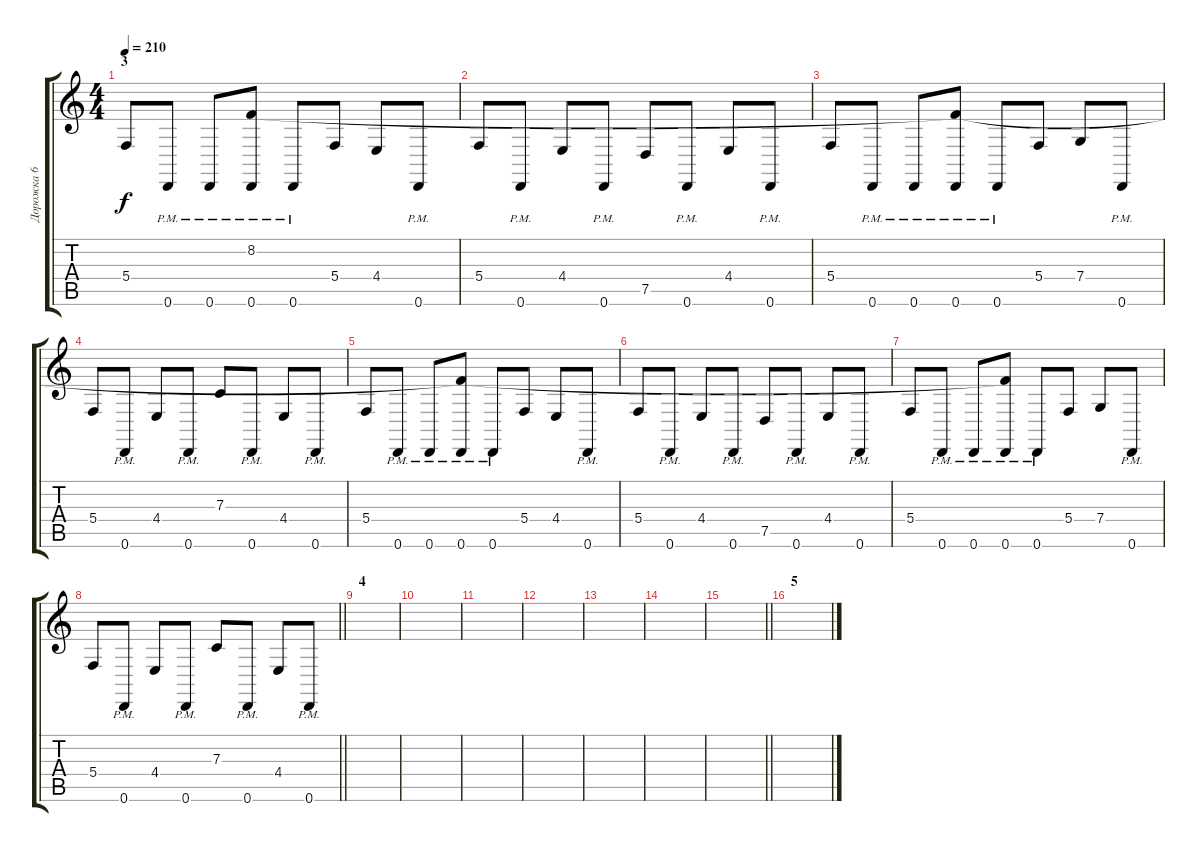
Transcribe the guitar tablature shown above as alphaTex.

\track ("Дорожка 6" "Дорожка 6") {instrument pad3polysynth}
\staff {score tabs}
\tuning (D4 A3 F3 C3 G2 D2) {hide}
\ts (4 4)
\section ("" "3")
\tempo 210
\clef g2
\ks c
5.4.8{dy f} 0.6{pm}.8 0.6{pm}.8 (8.2 0.6{pm}).8 0.6{pm}.8 5.4.8 4.4.8 0.6{pm}.8 |
5.4.8 0.6{pm}.8 4.4.8 0.6{pm}.8 7.5.8 0.6{pm}.8 4.4.8 0.6{pm}.8 |
5.4.8 0.6{pm}.8 0.6{pm}.8 (8.2{t} 0.6{pm}).8 0.6{pm}.8 5.4.8 7.4.8 0.6{pm}.8 |
5.4.8 0.6{pm}.8 4.4.8 0.6{pm}.8 7.3.8 0.6{pm}.8 4.4.8 0.6{pm}.8 |
5.4.8 0.6{pm}.8 0.6{pm}.8 (8.2{t} 0.6{pm}).8 0.6{pm}.8 5.4.8 4.4.8 0.6{pm}.8 |
5.4.8 0.6{pm}.8 4.4.8 0.6{pm}.8 7.5.8 0.6{pm}.8 4.4.8 0.6{pm}.8 |
5.4.8 0.6{pm}.8 0.6{pm}.8 (8.2{t} 0.6{pm}).8 0.6{pm}.8 5.4.8 7.4.8 0.6{pm}.8 |
\barLineRight lightlight
5.4.8 0.6{pm}.8 4.4.8 0.6{pm}.8 7.3.8 0.6{pm}.8 4.4.8 0.6{pm}.8 |
\section ("" "4")
|
|
|
|
|
|
\barLineRight lightlight
|
\section ("" "5")
